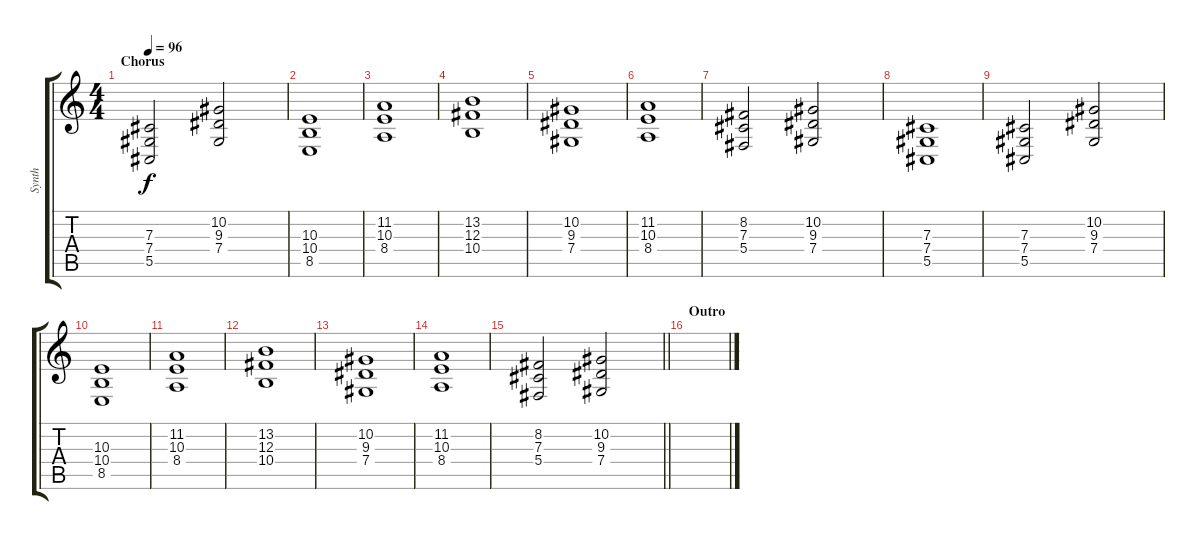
\track ("Synth" "Synth") {instrument stringensemble2}
\staff {score tabs}
\tuning (Eb4 Bb3 Gb3 Db3 Ab2 Db2) {hide}
\ts (4 4)
\section ("" "Chorus")
\tempo 96
\clef g2
\ks c
(7.3 7.4 5.5).2{dy f} (10.2 9.3 7.4).2 |
(10.3 10.4 8.5).1 |
(11.2 10.3 8.4).1 |
(13.2 12.3 10.4).1 |
(10.2 9.3 7.4).1 |
(11.2 10.3 8.4).1 |
(8.2 7.3 5.4).2 (10.2 9.3 7.4).2 |
(7.3 7.4 5.5).1 |
(7.3 7.4 5.5).2 (10.2 9.3 7.4).2 |
(10.3 10.4 8.5).1 |
(11.2 10.3 8.4).1 |
(13.2 12.3 10.4).1 |
(10.2 9.3 7.4).1 |
(11.2 10.3 8.4).1 |
\barLineRight lightlight
(8.2 7.3 5.4).2 (10.2 9.3 7.4).2 |
\section ("" "Outro")
